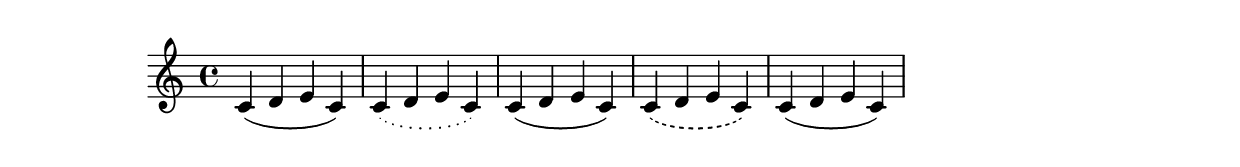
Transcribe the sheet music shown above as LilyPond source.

%% Do not edit this file; it is auto-generated from LSR http://lsr.dsi.unimi.it
%% This file is in the public domain.
%% Tags: expressive-marks, editorial-and-educational-use
\version "2.11.35"

\header { texidoc = "
The appearance of slurs may be changed from solid to dotted or dashed.


" }
% begin verbatim
\score{
  \relative c'{
    c( d e  c) |
    \slurDotted
    c( d e  c) |
    \slurSolid
    c( d e  c) |
    \slurDashed
    c( d e  c) |
    \slurSolid
    c( d e  c) |
  }
  \layout{ raggedright=##t }
}




